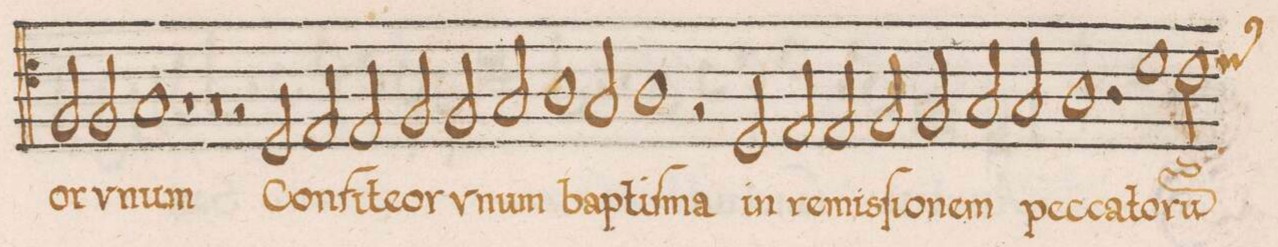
**kern	**text
*I"TENOR	*
*clefC4	*
*k[]	*
*met(C|)	*
*M2/1	*
2F/	-or
2F/	v-
=157-	=157-
1G	-num
1rA	.
=158-	=158-
0rA	.
=159-	=159-
2rF	.
2D/	Con-
2E/	-fi-
2E/	-te-
=160-	=160-
2F/	-or
2F/	v-
2G/	-num
1A\	bap-
=161-	=161-
2G/	-tiſ-
1A	-ma
=162-	=162-
2rF	.
2D/	in
2E/	re-
2E/	-mis-
=163-	=163-
2F/	-ſi-
2F/	-o-
2G/	-nem
2G/	pec-
=164-	=164-
1.A	-ca-
1d\	-to-
=165-	=165-
*custos:d	*
2c\	-ru(m)
*-	*-
